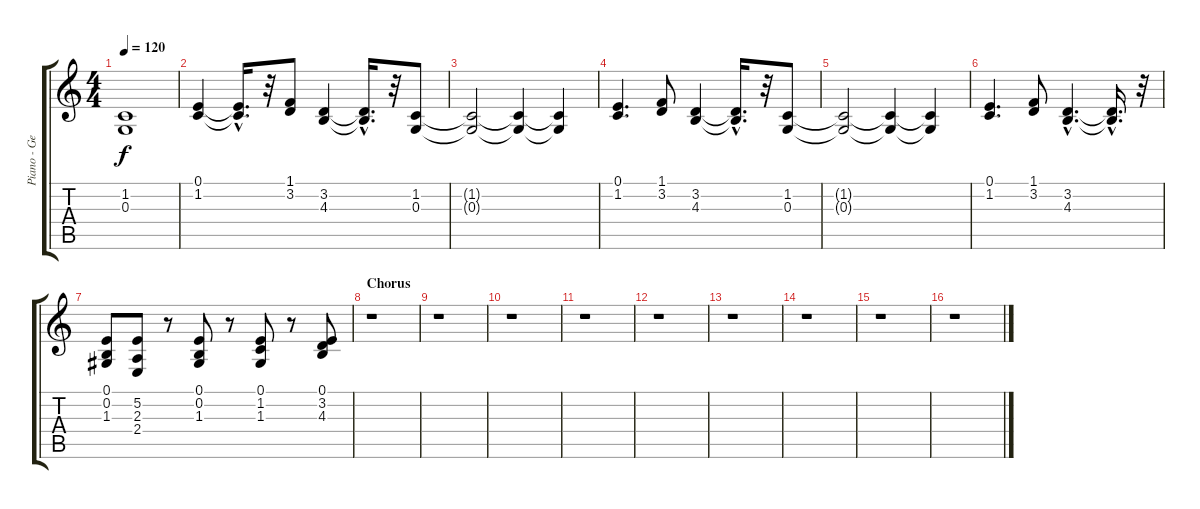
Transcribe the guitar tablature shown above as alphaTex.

\track ("Piano - Geoff Downes" "Piano - Ge") {instrument brightacousticpiano}
\staff {score tabs}
\tuning (E4 B3 G3 D3 A2 E2) {hide}
\ts (4 4)
\tempo 120
\clef g2
\ks c
(1.2{t} 0.3{t}).1{dy f} |
(0.1 1.2).4 (0.1{hac t} 1.2{hac t}).16{d} r.32 (1.1 3.2).8 (3.2 4.3).4 (3.2{hac t} 4.3{hac t}).16{d} r.32 (1.2 0.3).8 |
(1.2{t} 0.3{t}).2 (1.2{t} 0.3{t}).4 (1.2{t} 0.3{t}).4 |
(0.1 1.2).4{d} (1.1 3.2).8 (3.2 4.3).4 (3.2{hac t} 4.3{hac t}).16{d} r.32 (1.2 0.3).8 |
(1.2{t} 0.3{t}).2 (1.2{t} 0.3{t}).4 (1.2{t} 0.3{t}).4 |
(0.1 1.2).4{d} (1.1 3.2).8 (3.2{hac} 4.3{hac}).4{d} (3.2{hac t} 4.3{hac t}).16{d} r.32 |
(0.1 0.2 1.3).8 (5.2 2.3 2.4).8 r.8 (0.1 0.2 1.3).8 r.8 (0.1 1.2 1.3).8 r.8 (0.1 3.2 4.3).8 |
\section ("" "Chorus")
r.1 |
r.1 |
r.1 |
r.1 |
r.1 |
r.1 |
r.1 |
r.1 |
r.1
